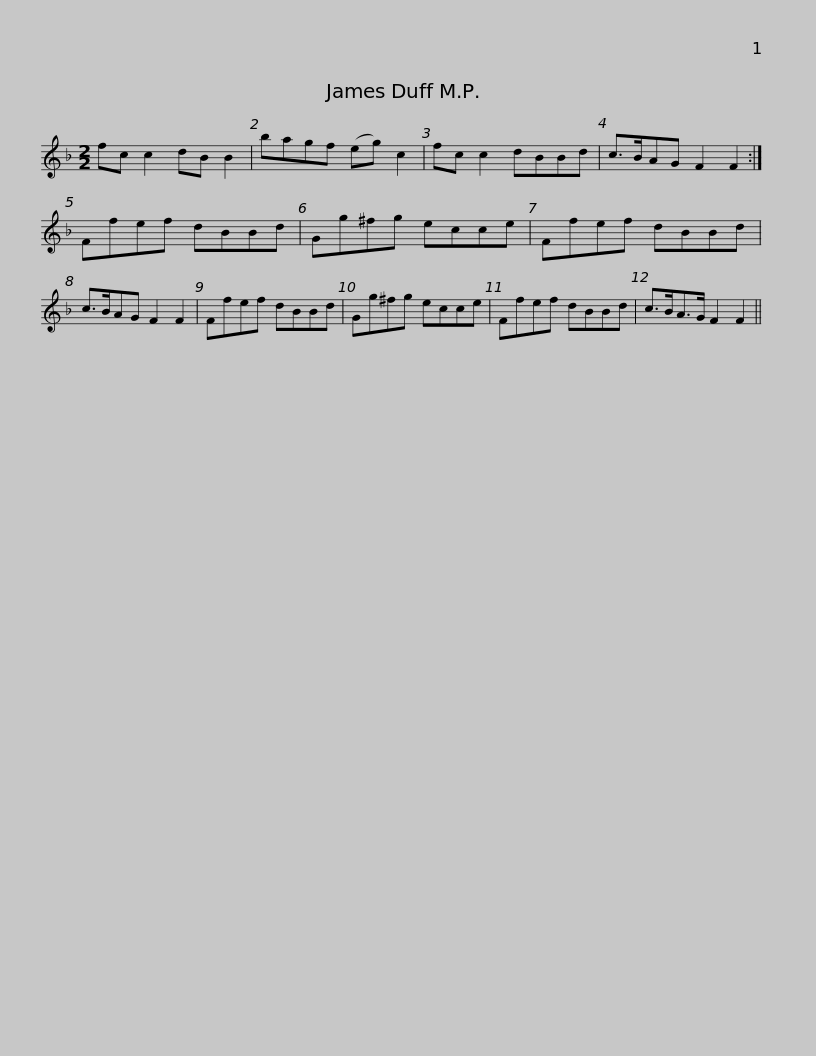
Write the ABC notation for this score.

X:1
L:1/8
M:2/2
I:linebreak $
K:F
V:1 treble
V:1
 fc c2 dB B2 | bagf (eg) c2 | fc c2 dBBd | c>BAG F2 F2 :| Ffef dBBd | %5
 Gg^fg ecce |$ Ffef dBBd | c>BAG F2 F2 | Ffef dBBd | Gg^fg ecce | %10
 Ffef dBBd | c>BA>G F2 F2 || %12
